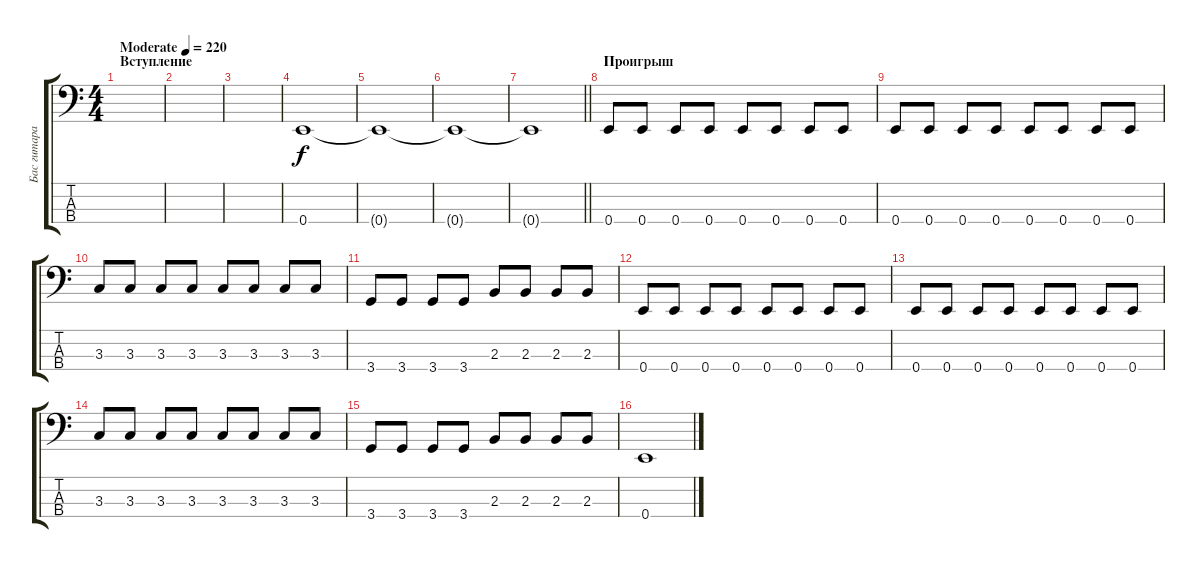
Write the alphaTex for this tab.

\track ("Бас гитара" "Бас гитара") {instrument electricbassfinger}
\staff {score tabs}
\tuning (G2 D2 A1 E1) {hide}
\ts (4 4)
\section ("" "Вступление")
\tempo (220 "Moderate")
\clef f4
\ks c
|
|
|
0.4.1 |
0.4{t}.1 |
0.4{t}.1 |
\barLineRight lightlight
0.4{t}.1 |
\section ("" "Проигрыш")
0.4.8 0.4.8 0.4.8 0.4.8 0.4.8 0.4.8 0.4.8 0.4.8 |
0.4.8 0.4.8 0.4.8 0.4.8 0.4.8 0.4.8 0.4.8 0.4.8 |
3.3.8 3.3.8 3.3.8 3.3.8 3.3.8 3.3.8 3.3.8 3.3.8 |
3.4.8 3.4.8 3.4.8 3.4.8 2.3.8 2.3.8 2.3.8 2.3.8 |
0.4.8 0.4.8 0.4.8 0.4.8 0.4.8 0.4.8 0.4.8 0.4.8 |
0.4.8 0.4.8 0.4.8 0.4.8 0.4.8 0.4.8 0.4.8 0.4.8 |
3.3.8 3.3.8 3.3.8 3.3.8 3.3.8 3.3.8 3.3.8 3.3.8 |
3.4.8 3.4.8 3.4.8 3.4.8 2.3.8 2.3.8 2.3.8 2.3.8 |
0.4.1
